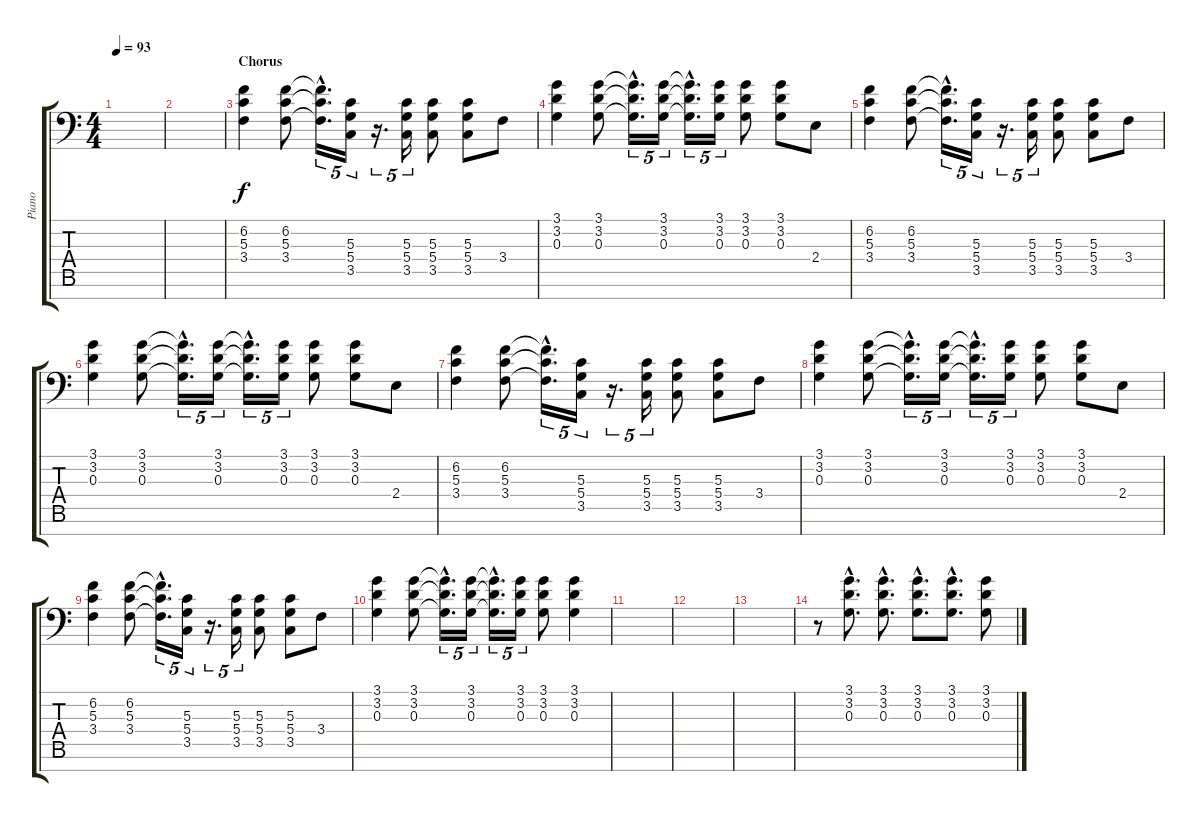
\track ("Piano" "Piano") {instrument acousticgrandpiano}
\staff {score tabs}
\tuning (E4 B3 G3 D3 A2 E2 E1) {hide}
\ts (4 4)
\tempo 93
\clef f4
\ks c
|
|
\section ("" "Chorus")
(6.2 5.3 3.4).4{dy f volume 10} (6.2 5.3 3.4).8 (6.2{hac t} 5.3{hac t} 3.4{hac t}).16{d tu (5 4)} (5.3 5.4 3.5).16{tu (5 4)} r.16{d tu (5 4)} (5.3 5.4 3.5).16{tu (5 4)} (5.3 5.4 3.5).8 (5.3 5.4 3.5).8 3.4.8 |
(3.1 3.2 0.3).4 (3.1 3.2 0.3).8 (3.1{hac t} 3.2{hac t} 0.3{hac t}).16{d tu (5 4)} (3.1 3.2 0.3).16{tu (5 4)} (3.1{hac t} 3.2{hac t} 0.3{hac t}).16{d tu (5 4)} (3.1 3.2 0.3).16{tu (5 4)} (3.1 3.2 0.3).8 (3.1 3.2 0.3).8 2.4.8 |
(6.2 5.3 3.4).4 (6.2 5.3 3.4).8 (6.2{hac t} 5.3{hac t} 3.4{hac t}).16{d tu (5 4)} (5.3 5.4 3.5).16{tu (5 4)} r.16{d tu (5 4)} (5.3 5.4 3.5).16{tu (5 4)} (5.3 5.4 3.5).8 (5.3 5.4 3.5).8 3.4.8 |
(3.1 3.2 0.3).4 (3.1 3.2 0.3).8 (3.1{hac t} 3.2{hac t} 0.3{hac t}).16{d tu (5 4)} (3.1 3.2 0.3).16{tu (5 4)} (3.1{hac t} 3.2{hac t} 0.3{hac t}).16{d tu (5 4)} (3.1 3.2 0.3).16{tu (5 4)} (3.1 3.2 0.3).8 (3.1 3.2 0.3).8 2.4.8 |
(6.2 5.3 3.4).4 (6.2 5.3 3.4).8 (6.2{hac t} 5.3{hac t} 3.4{hac t}).16{d tu (5 4)} (5.3 5.4 3.5).16{tu (5 4)} r.16{d tu (5 4)} (5.3 5.4 3.5).16{tu (5 4)} (5.3 5.4 3.5).8 (5.3 5.4 3.5).8 3.4.8 |
(3.1 3.2 0.3).4 (3.1 3.2 0.3).8 (3.1{hac t} 3.2{hac t} 0.3{hac t}).16{d tu (5 4)} (3.1 3.2 0.3).16{tu (5 4)} (3.1{hac t} 3.2{hac t} 0.3{hac t}).16{d tu (5 4)} (3.1 3.2 0.3).16{tu (5 4)} (3.1 3.2 0.3).8 (3.1 3.2 0.3).8 2.4.8 |
(6.2 5.3 3.4).4 (6.2 5.3 3.4).8 (6.2{hac t} 5.3{hac t} 3.4{hac t}).16{d tu (5 4)} (5.3 5.4 3.5).16{tu (5 4)} r.16{d tu (5 4)} (5.3 5.4 3.5).16{tu (5 4)} (5.3 5.4 3.5).8 (5.3 5.4 3.5).8 3.4.8 |
(3.1 3.2 0.3).4 (3.1 3.2 0.3).8 (3.1{hac t} 3.2{hac t} 0.3{hac t}).16{d tu (5 4)} (3.1 3.2 0.3).16{tu (5 4)} (3.1{hac t} 3.2{hac t} 0.3{hac t}).16{d tu (5 4)} (3.1 3.2 0.3).16{tu (5 4)} (3.1 3.2 0.3).8 (3.1 3.2 0.3).4 |
|
|
|
r.8 (3.1{hac} 3.2{hac} 0.3{hac}).8{d volume 6} (3.1{hac} 3.2{hac} 0.3{hac}).8{d} (3.1{hac} 3.2{hac} 0.3{hac}).8{d} (3.1{hac} 3.2{hac} 0.3{hac}).8{d} (3.1 3.2 0.3).8
